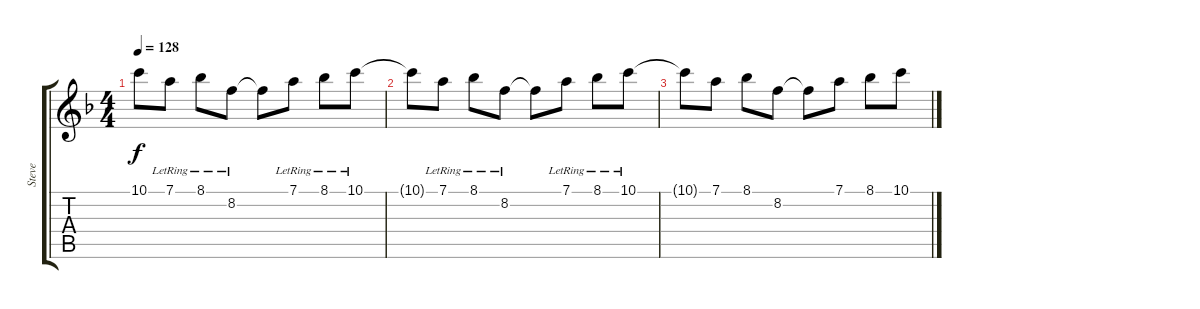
\track ("Steve" "Steve") {instrument electricguitarclean}
\staff {score tabs}
\tuning (D4 A3 F3 C3 G2 D2) {hide}
\ts (4 4)
\tempo 128
\clef g2
\ks dminor
10.1{t}.8{dy f} 7.1{lr}.8 8.1{lr}.8 8.2{lr}.8 8.2{t}.8 7.1{lr}.8 8.1{lr}.8 10.1{lr}.8 |
10.1{t}.8 7.1{lr}.8 8.1{lr}.8 8.2{lr}.8 8.2{t}.8 7.1{lr}.8 8.1{lr}.8 10.1{lr}.8 |
10.1{t}.8 7.1.8 8.1.8 8.2.8 8.2{t}.8 7.1.8 8.1.8 10.1.8
